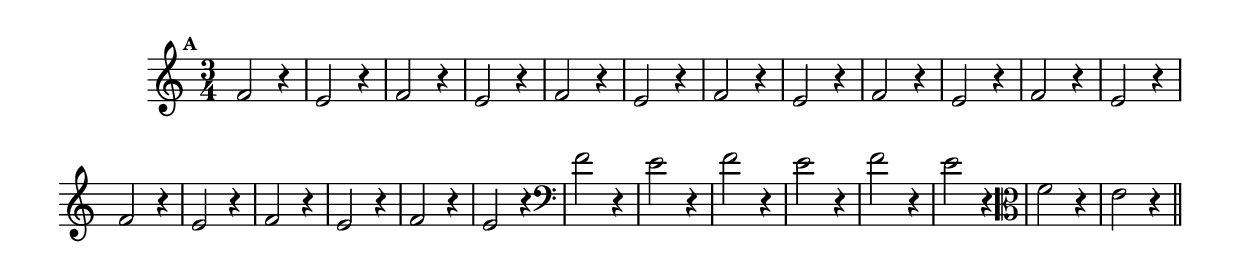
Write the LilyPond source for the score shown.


\version "2.14.2"

%\header { texidoc="Perguntas e Respostas"}

\relative c' {

  \override Staff.TimeSignature #'style = #'()
  \time 3/4 
  \override Score.BarNumber #'transparent = ##t
                                %\override Score.RehearsalMark #'font-family = #'roman
  \override Score.RehearsalMark #'font-size = #-2
  \override Score.BarNumber #'transparent = ##t
  \set Score.markFormatter = #format-mark-numbers

  \mark 1

                                % CLARINETE

  \tag #'cl {
    f2 r4 e2 r4 
  }

                                % FLAUTA

  \tag #'fl {
    f2 r4 e2 r4 
  }

                                % OBOÉ

  \tag #'ob {
    f2 r4 e2 r4 
  }

                                % SAX ALTO

  \tag #'saxa {
    f2 r4 e2 r4 
  }

                                % SAX TENOR

  \tag #'saxt {
    f2 r4 e2 r4 
  }

                                % SAX GENES

  \tag #'saxg {
    f2 r4 e2 r4 
  }

                                % TROMPETE

  \tag #'tpt {
    f2 r4 e2 r4 
  }

                                % TROMPA

  \tag #'tpa {
    f2 r4 e2 r4 
  }

                                % TROMPA OP

  \tag #'tpaop {
    f2 r4 e2 r4 
  }

                                % TROMBONE

  \tag #'tbn {
    \clef bass
    f2 r4 e2 r4 
  }

                                % TUBA MIB

  \tag #'tbamib {
    \clef bass
    f2 r4 e2 r4 
  }

                                % TUBA SIB

  \tag #'tbasib {
    \clef bass
    f2 r4 e2 r4 
  }


                                % VIOLA

  \tag #'vla {
    \clef alto

    f2 r4 e2 r4 
  }

                                % FINAL

  \bar "||"

}
